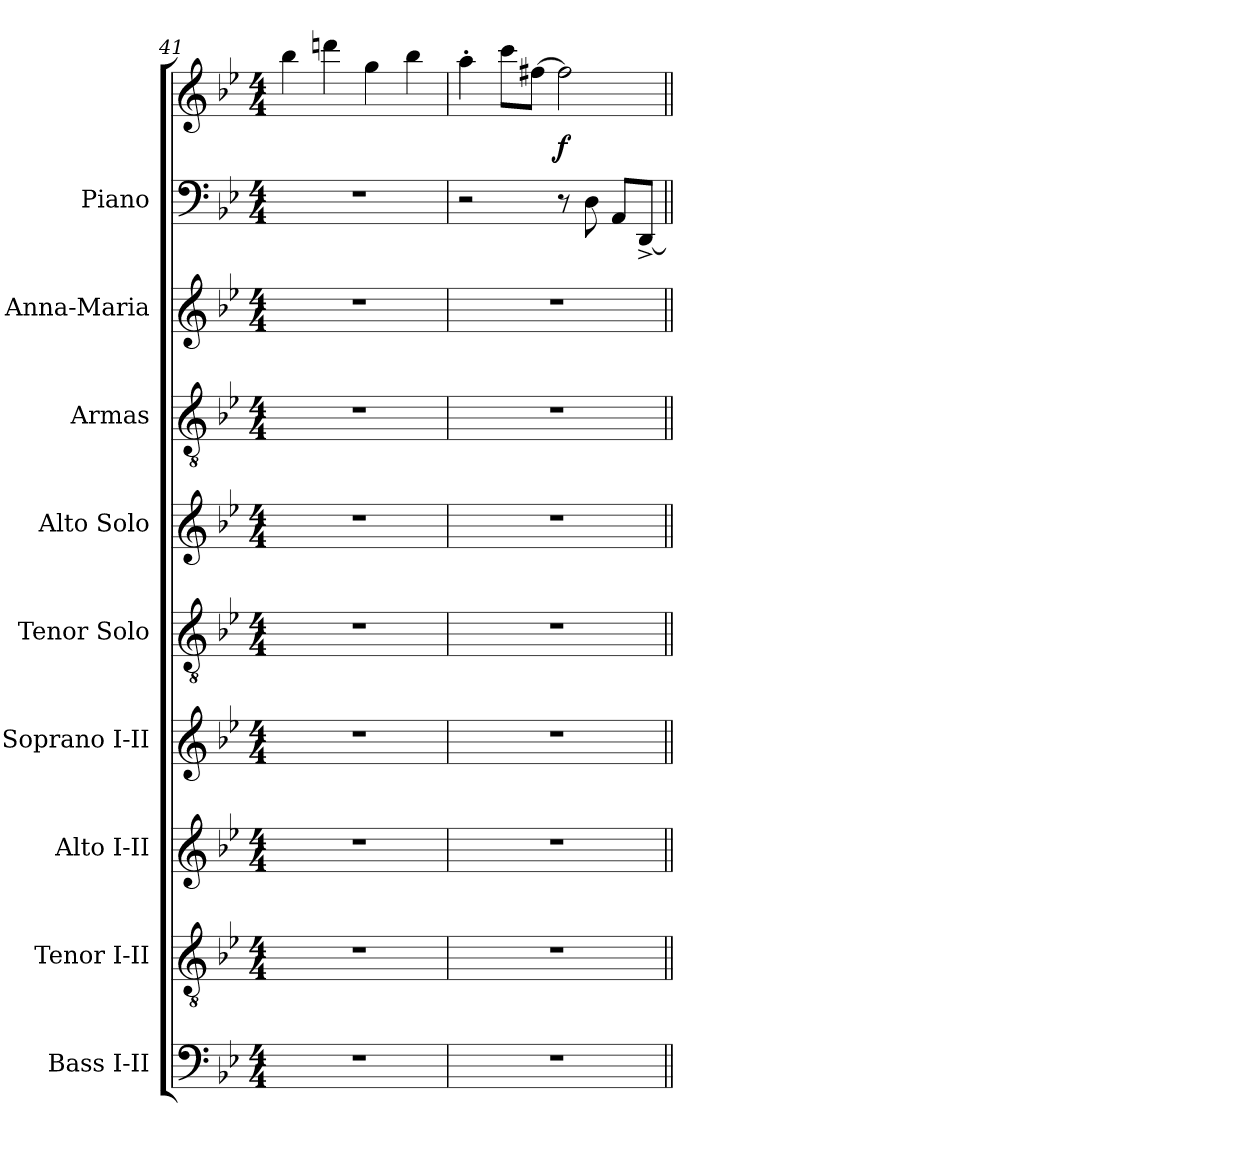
**kern	**kern	**kern	**kern	**kern	**kern	**kern	**kern	**kern	**kern	**dynam
*part9	*part8	*part7	*part6	*part5	*part4	*part3	*part2	*part1	*part1	*part1
*staff10	*staff9	*staff8	*staff7	*staff6	*staff5	*staff4	*staff3	*staff2	*staff1	*staff1/2
*I"Bass I-II	*I"Tenor I-II	*I"Alto I-II	*I"Soprano I-II	*I"Tenor Solo	*I"Alto Solo	*I"Armas	*I"Anna-Maria	*I"Piano	*	*
*I'B.	*I'T.	*I'A.	*I'S.	*I'T. Solo	*I'A. Solo	*I'Armas	*I'A-M	*I'Pno.	*	*
*clefF4	*clefGv2	*clefG2	*clefG2	*clefGv2	*clefG2	*clefGv2	*clefG2	*clefF4	*clefG2	*
*	*ITrd7c12	*	*	*ITrd7c12	*	*ITrd7c12	*	*	*	*
*k[b-e-]	*k[b-e-]	*k[b-e-]	*k[b-e-]	*k[b-e-]	*k[b-e-]	*k[b-e-]	*k[b-e-]	*k[b-e-]	*k[b-e-]	*
*B-:	*B-:	*B-:	*B-:	*B-:	*B-:	*B-:	*B-:	*B-:	*B-:	*
*M4/4	*M4/4	*M4/4	*M4/4	*M4/4	*M4/4	*M4/4	*M4/4	*M4/4	*M4/4	*
=41	=41	=41	=41	=41	=41	=41	=41	=41	=41	=41
1r	1r	1r	1r	1r	1r	1r	1r	1r	4bb-i\	.
.	.	.	.	.	.	.	.	.	4dddni\	.
.	.	.	.	.	.	.	.	.	4ggi\	.
.	.	.	.	.	.	.	.	.	4bb-i\	.
=42	=42	=42	=42	=42	=42	=42	=42	=42	=42	=42
1r	1r	1r	1r	1r	1r	1r	1r	2r	4aa'i\	.
.	.	.	.	.	.	.	.	.	8ccci\L	.
.	.	.	.	.	.	.	.	.	[>8ff#Xi\J	.
.	.	.	.	.	.	.	.	8r	2ff#i\]	f
.	.	.	.	.	.	.	.	8Di\	.	.
.	.	.	.	.	.	.	.	8AAi/L	.	.
.	.	.	.	.	.	.	.	[<8DD^i/J	.	.
=||	=||	=||	=||	=||	=||	=||	=||	=||	=||	=||
*-	*-	*-	*-	*-	*-	*-	*-	*-	*-	*-
